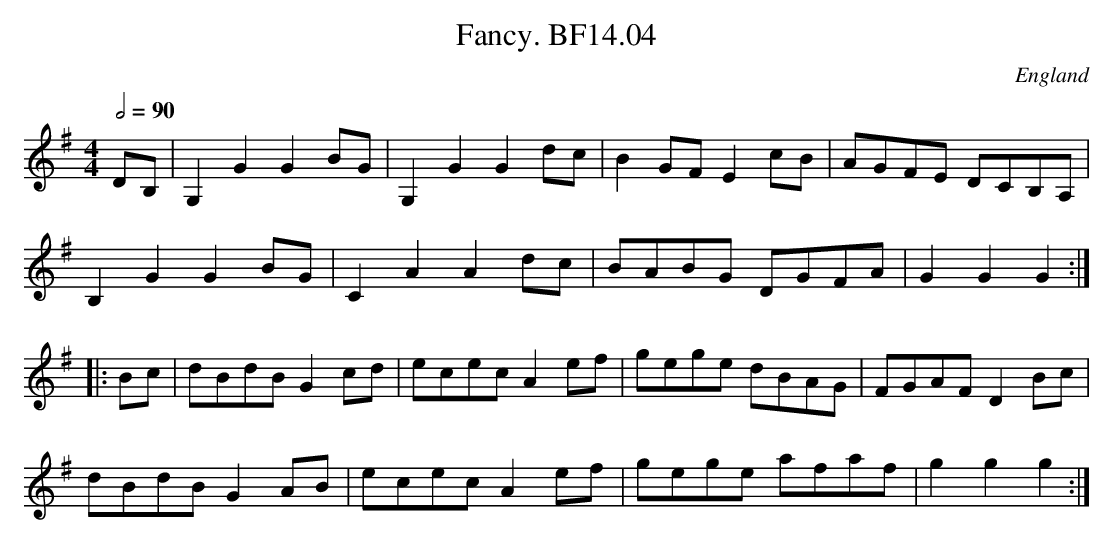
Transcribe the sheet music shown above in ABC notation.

X:1
T:Fancy. BF14.04
M:4/4
O:England
Q:1/2=90
K:G
DB,|G,2G2G2BG|G,2G2G2dc|B2GFE2cB|AGFE DCB,A,|!
B,2G2G2BG|C2A2A2dc|BABG DGFA|G2G2G2:|!
|:Bc|dBdBG2cd|ececA2ef|gege dBAG|FGAFD2Bc|!
dBdBG2AB|ececA2ef|gege afaf|g2g2g2:|
